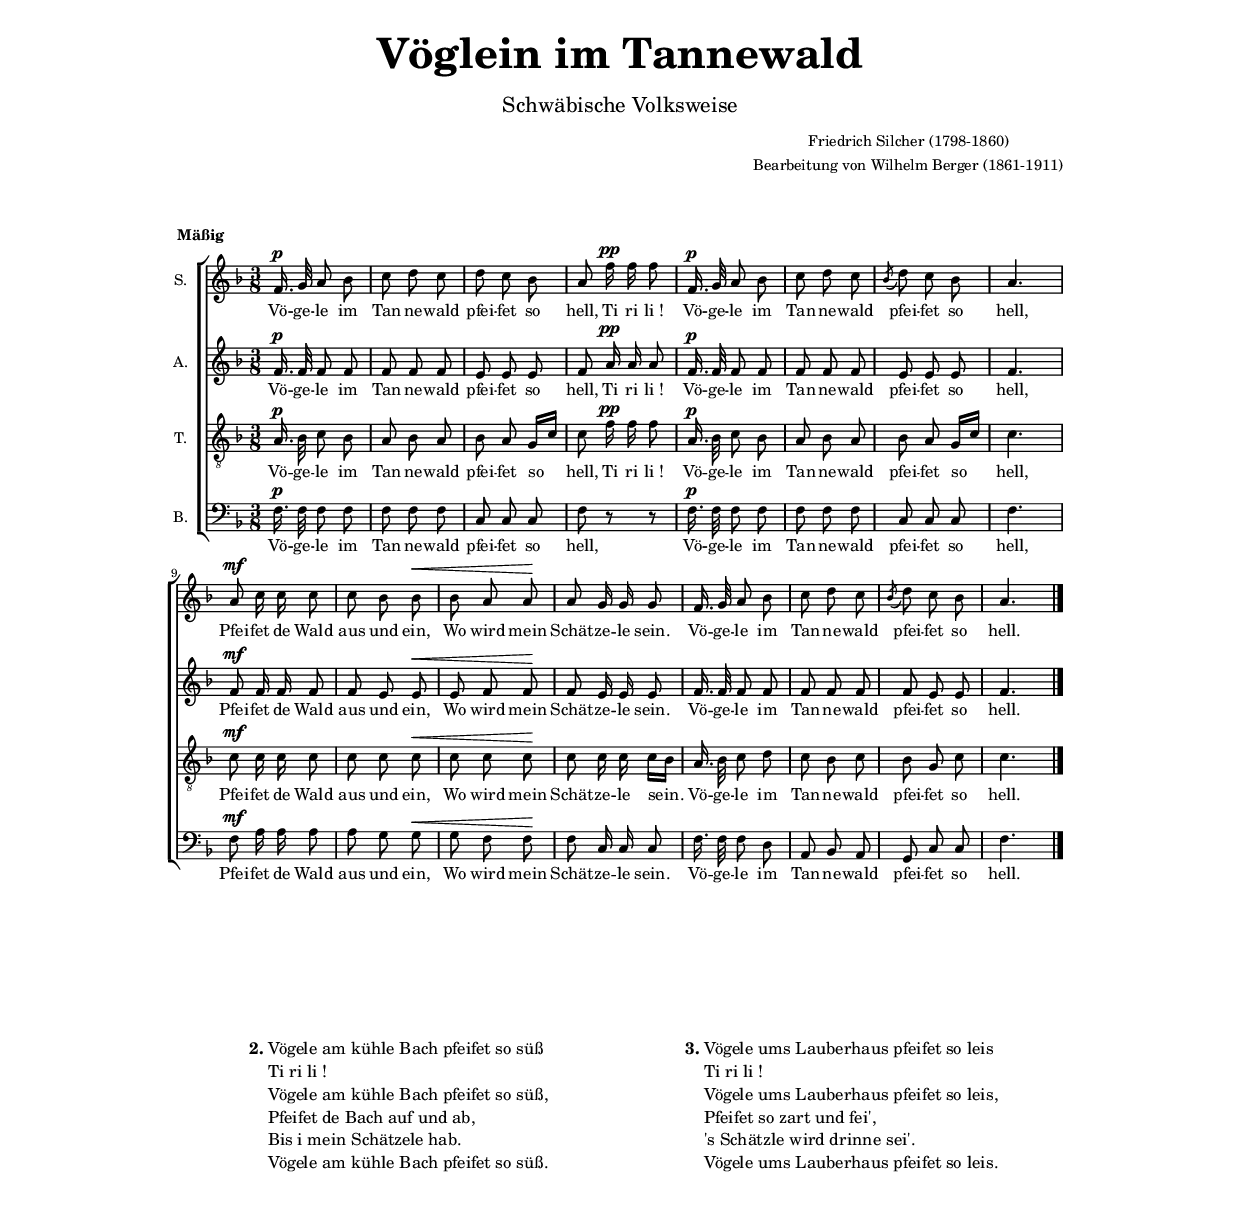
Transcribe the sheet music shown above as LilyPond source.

\version "2.12.3"

%---------------------------------------------------------------------------
% 
%---------------------------------------------------------------------------

\paper {
	line-width = 15\cm 
	top-margin = 1.2\cm
	bottom-margin = 2.4\cm
	after-title-space = 4\cm
	indent = 0.5\cm
}

#(set-global-staff-size 13)
#(ly:set-option 'point-and-click #f)

%---------------------------------------------------------------------------
%	
%---------------------------------------------------------------------------

\header {
	title = \markup \center-column {
		\pad-markup #3 \fontsize #+5 {
			"Vöglein im Tannewald"
		}
	}
	subtitle = \markup \center-column {
		\fontsize #+2 \medium {
			"Schwäbische Volksweise"
		}
	}
	composer = \markup {
		\pad-to-box #'(0 . 0) #'(0 . 5)
		\center-column {
			"Friedrich Silcher (1798-1860)"
			"Bearbeitung von Wilhelm Berger (1861-1911)"
		}
	}
	meter = \markup {
		\pad-to-box #'(0 . 0) #'(0 . 10) { \bold
			"Mäßig"
		}
	}
}

%---------------------------------------------------------------------------
%	
%---------------------------------------------------------------------------

global = {
	\time 3/8
	\key f \major
	\override DynamicTextSpanner #'dash-period = #-1.0
	\override Score.Hairpin #'to-barline = ##f
}
print = {
	\autoBeamOff
	\dynamicUp
}
mid = {
	\tempo 4=55
}

% horn = \markup { (Waldhörner.) }
% lang = \markup { Langsamer. }
% cres = \markup { \italic { cresc. } }
% rit = \markup { \italic { Riten. } }
% rin = \markup { \italic { Rinf. } }
% solo = \markup { SOLO }
% coro = \markup { CHOEUR }
% resp = \markup { \musicglyph #"scripts.ufermata" }
% lie = \markup { \italic { lié } }
% plie = \markup { \dynamic p {  et lié } }
% pplie = \markup { \dynamic pp {  et lié } }
% Atem = \markup { A tempo }
% resp = \markup { \line { \musicglyph #"scripts.rcomma" \translate #'(-0.8 . 1.6) \musicglyph #"scripts.ufermata" } }
% endResp = \markup { \translate #'(5.5 . 0) { \musicglyph #"scripts.ufermata" } }

%---------------------------------------------------------------------------
%	NOTES
%---------------------------------------------------------------------------

Sop = \relative c' {
	\set Staff.instrumentName = #"S."
	
	f16.\p g32 a8 bes
	c d c
	d c bes
	
	a f'16\pp f f8
	f,16.\p g32 a8 bes
	c d c
	\acciaccatura bes d c bes
	a4.
	
	a8\mf c16 c c8
	c bes bes\<
	bes a a\!
	a g16 g g8
	
	f16. g32 a8 bes
	c d c
	\acciaccatura bes d c bes
	a4. \bar "|."
}
Alt = \relative c' {
	\set Staff.instrumentName = #"A."
	
	f16.\p f32 f8 f
	f f f
	e e e
	
	f a16\pp a a8
	f16.\p f32 f8 f
	f f f
	e e e
	f4.
	
	f8\mf f16 f f8
	f e e\<
	e f f\!
	f e16 e e8
	
	f16. f32 f8 f
	f f f
	f e e
	f4. \bar "|."
}
Ten = \relative c' {
	\clef "treble_8"
	\set Staff.instrumentName = #"T."
	
	a16.\p bes32 c8 bes
	a bes a
	bes a g16[ c]
	
	c8 f16\pp f f8
	a,16.\p bes32 c8 bes
	a bes a
	bes a g16[ c]
	c4.
	
	c8\mf c16 c c8
	c c c\<
	c c c\!
	c c16 c c16[ bes]
	
	a16. bes32 c8 d
	c bes c
	bes g c
	c4. \bar "|."
}
Bas = \relative c {
	\clef bass
	\set Staff.instrumentName = #"B."
	
	f16.\p f32 f8 f
	f f f
	c c c
	
	f r r
	f16.\p f32 f8 f
	f f f
	c c c
	f4.
	
	f8\mf a16 a a8
	a g g\<
	g f f\!
	f c16 c c8
	
	f16. f32 f8 d
	a bes a
	g c c
	f4. \bar "|."
}

%---------------------------------------------------------------------------
%	LYRICS
%---------------------------------------------------------------------------

texteA = \lyricmode {
	Vö -- ge -- le im Tan -- ne -- wald pfei -- fet so hell,
	Ti ri li_!
	Vö -- ge -- le im Tan -- ne -- wald pfei -- fet so hell,
	Pfei -- fet de Wald aus und ein,
	Wo wird mein Schät -- ze -- le sein.
	Vö -- ge -- le im Tan -- ne -- wald pfei -- fet so hell. 
}
texteB = \lyricmode {
	Vö -- ge -- le im Tan -- ne -- wald pfei -- fet so hell,
	Vö -- ge -- le im Tan -- ne -- wald pfei -- fet so hell,
	Pfei -- fet de Wald aus und ein,
	Wo wird mein Schät -- ze -- le sein.
	Vö -- ge -- le im Tan -- ne -- wald pfei -- fet so hell. 
}



%---------------------------------------------------------------------------
%	MIDI OUTPUT
%---------------------------------------------------------------------------

\score {
	<<
	\new Staff = "Sop" { \set Staff.midiInstrument = "french horn" \global \mid \Sop }
	\new Staff = "Alt" { \set Staff.midiInstrument = "french horn" \global \mid \Alt }
	\new Staff = "Ten" { \set Staff.midiInstrument = "french horn" \global \mid \Ten }
	\new Staff = "Bas" { \set Staff.midiInstrument = "bassoon" \global \mid \Bas }
	>>
	\midi { \context { \Voice \remove "Dynamic_performer" } }
}

%---------------------------------------------------------------------------
%	SHEET OUTPUT
%---------------------------------------------------------------------------

\score {
	\new ChoirStaff <<
		\new Voice << \global \print \Sop >>
		\addlyrics { \texteA }
		\new Voice << \global \print \Alt >>
		\addlyrics { \texteA }
		\new Voice << \global \print \Ten >>
		\addlyrics { \texteA }
		\new Voice << \global \print \Bas >>
		\addlyrics { \texteB }
	>>
	\layout  { }
}

%---------------------------------------------------------------------------
%	ADDIIONAL VERSES
%---------------------------------------------------------------------------
%---------------------------------------------------------------------------
%	ADDIIONAL VERSES
%---------------------------------------------------------------------------
\markup {
	\pad-to-box #'(0 . 0) #'(0 . 25)
	\fill-line
	\fontsize #+1
	{
		\hspace #0.5 % décalage par rapport à la marge de gauche
		\column {
			\line {
				\bold "2."
				\column {
					"Vögele am kühle Bach pfeifet so süß"
					"Ti ri li !"
					"Vögele am kühle Bach pfeifet so süß,"
					"Pfeifet de Bach auf und ab,"
					"Bis i mein Schätzele hab."
					"Vögele am kühle Bach pfeifet so süß."
				}
			}			
		}
		\hspace #0.1  % ajout d'espace horizontal entre les colonnes
		\column {
			\line {
				\bold "3."
				\column {
					"Vögele ums Lauberhaus pfeifet so leis"
					"Ti ri li !"
					"Vögele ums Lauberhaus pfeifet so leis,"
					"Pfeifet so zart und fei',"
					"'s Schätzle wird drinne sei'."
					"Vögele ums Lauberhaus pfeifet so leis."
				}
			}			
		}
	\hspace #0.5 % décalage par rapport à la marge de droite
	}
}